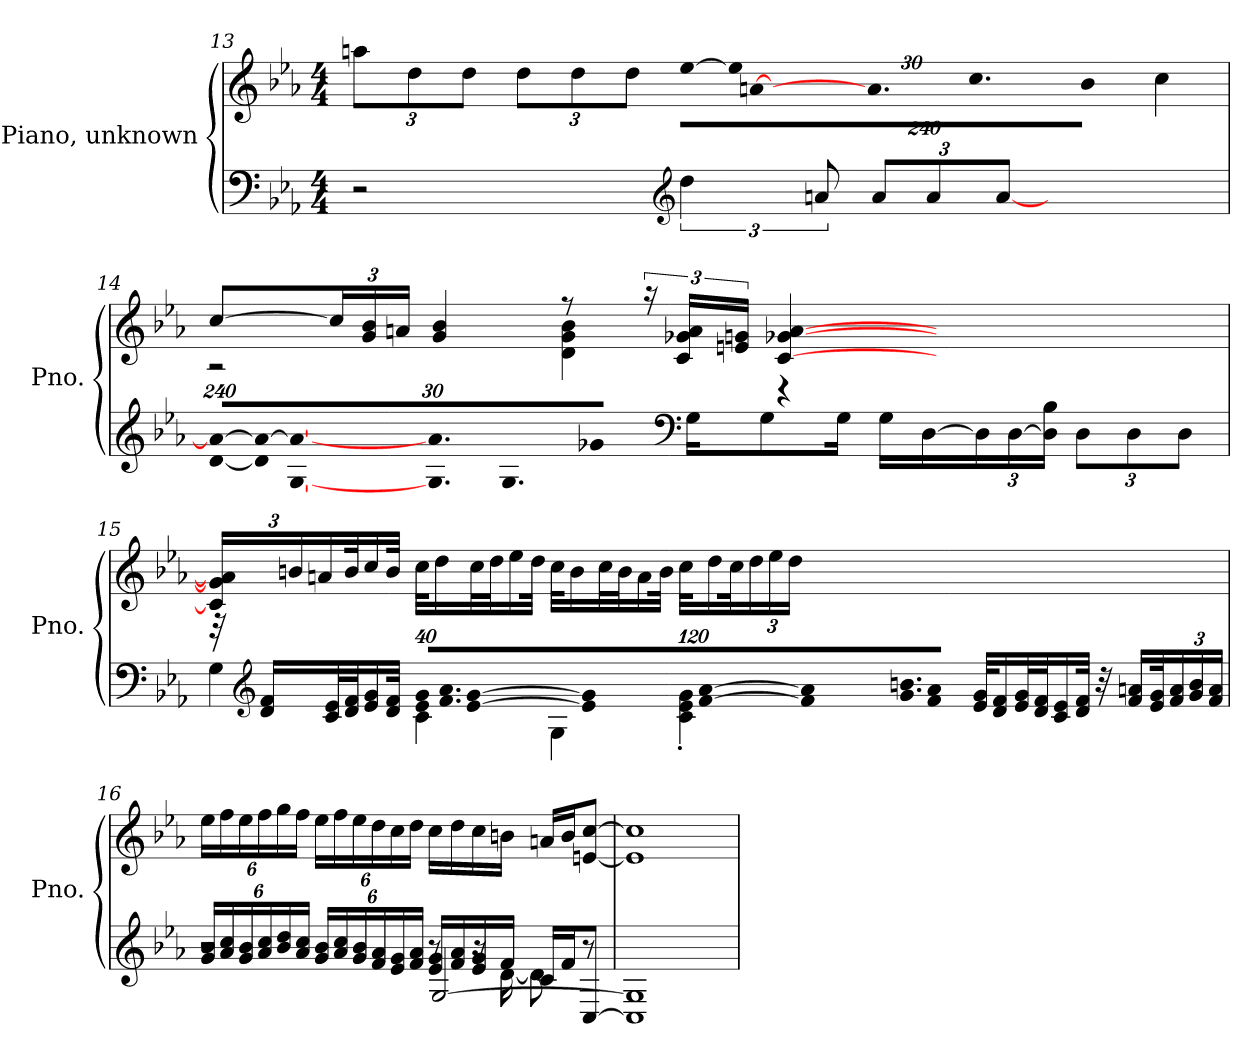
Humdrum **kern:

**kern	**kern
*part1	*part1
*staff2	*staff1
*I"Piano, unknown	*
*I'Pno.	*
*clefF4	*clefG2
*k[b-e-a-]	*k[b-e-a-]
*M4/4	*M4/4
*	*Xbrackettup
=13	=13
2r	12aan\L
.	12dd\
.	12dd\J
.	12dd\L
.	12dd\
.	12dd\J
*clefG2	*
!	!LO:N:vis=16
6dd\	[1920%137ee-\LL
!	!LO:N:vis=64
.	960%17ee-\LL]
!	!LO:N:vis=64
.	[960%17an\J
.	1920ryy
!	!LO:N:vis=32.
.	1920%103a\]
!	!LO:N:vis=32.
.	1920%103cc\
12an/	.
!	!LO:N:vis=32
.	640%23b-\JJJ
*Xbrackettup	*
12a/L	.
.	4cc\
12a/	.
[12a/J	.
1920ryy	.
!!LO:LB:g=z
=14	=14
!LO:N:vis=16	!
*	*^
[1920%137d/ 1920%137a/_LL	[8cc/L	2r
!LO:N:vis=64	!	!
960%17d/] 960%17a/_LL	.	.
!LO:N:vis=64	!	!
[960%17G/ 960%17a/_J	.	.
1920ryy	.	.
!LO:N:vis=32.	!	!
1920%103G/] 1920%103a/]	.	.
.	24cc/L]	.
!LO:N:vis=32.	!	!
1920%103G/	.	.
.	24g/ 24b-/	.
.	24an/JJ	.
!LO:N:vis=32	!	!
640%23g-X/JJJ	.	.
*clefF4	*	*
.	4g/ 4b-/	.
16G\KL	.	.
8G\	.	.
16G\Jk	.	.
.	8r	4d\ 4g\ 4b-\
16G\LL	.	.
[16D\	.	.
*	*brackettup	*
.	24r	.
24D\]	.	.
.	24c/ 24g-X/ 24a/LL	.
[24D\	.	.
.	24en/ 24gn/JJ	.
24D\] 24B-\JJ	.	.
.	[4c/ [4g-X/ [4a/	4r
12D\L	.	.
12D\	.	.
12D\J	.	.
.	1920ryy	1920ryy
*	*v	*v
!!LO:LB:g=z
=15	=15
*^	*
*	*	*Xbrackettup
32r	4G\	24c/] 24g-/] 24a/]LL
*clefG2	*	*
16d/ 16f/LL	.	.
.	.	24bn/
.	.	24an/
32c/ 32e-/L	.	.
32d/ 32f/J	.	32b/K
16e-/ 16g/	.	16cc/
32d/ 32f/JJk	.	32b/JJk
!LO:N:vis=32	!	!
640%23e-/ 640%23g/LLL	4c\	32cc\KLL
.	.	16dd\
!LO:N:vis=32.	!	!
1920%103f/ 1920%103a-/	.	.
!LO:N:vis=64	!	!
[960%17e-/ [960%17g/L	.	.
.	.	32cc\L
!LO:N:vis=64	!	!
960%17e-/] 960%17g/]	.	.
!LO:N:vis=64	!	!
[960%17f/ [960%17a-/	.	32dd\J
!LO:N:vis=64	!	!
960%17f/] 960%17a-/]J	.	.
.	.	16ee-\
1920ryy	.	.
!LO:N:vis=32.	!	!
1920%103g/ 1920%103bn/	.	.
!LO:N:vis=32	!	!
640%23f/ 640%23a-/JJJ	.	.
.	.	32dd\JJk
.	4G\	32cc\KLL
32e-/ 32g/KLL	.	.
.	.	16b\
16d/ 16f/	.	.
.	.	32cc\L
32e-/ 32g/L	.	.
.	.	32b\J
32d/ 32f/J	.	.
.	.	16a\
16c/ 16e-/	.	.
.	.	32b\JJk
32d/ 32f/JJk	.	.
.	4c\' 4e-\' 4g\'	32cc\KLL
32r	.	.
.	.	16dd\
16f/ 16an/LL	.	.
.	.	32cc\K
32e-/ 32g/K	.	.
.	.	24dd\
24f/ 24a/	.	.
.	.	24ee-\
24g/ 24b/	.	.
.	.	24dd\JJ
24f/ 24a/JJ	.	.
.	1920ryy	1920ryy
!!LO:LB:g=z
=16	=16	=16
*	*^	*
24g/ 24b-/LL	2r	2r	24ee-\LL
24a-/ 24cc/	.	.	24ff\
24g/ 24b-/	.	.	24ee-\
24a-/ 24cc/	.	.	24ff\
24b-/ 24dd/	.	.	24gg\
24a-/ 24cc/JJ	.	.	24ff\JJ
24g/ 24b-/LL	.	.	24ee-\LL
24a-/ 24cc/	.	.	24ff\
24g/ 24b-/	.	.	24ee-\
24f/ 24a-/	.	.	24dd\
24e-/ 24g/	.	.	24cc\
24f/ 24a-/JJ	.	.	24dd\JJ
16e-/ 16g/LL	8r	[2G/	16cc\LL
16f/ 16a-/	.	.	16dd\
16e-/ 16g/	16r	.	16cc\
16f/JJ	[16d\	.	16bn\JJ
16c/LL	8d\]	.	16an/LL
16f/J	.	.	16b/J
[8C/J	8r	.	[8en/ [8cc/J
*	*v	*v	*
=17	=17	=17
1C]	1G]	1e] 1cc]
*v	*v	*
=	=
*-	*-
